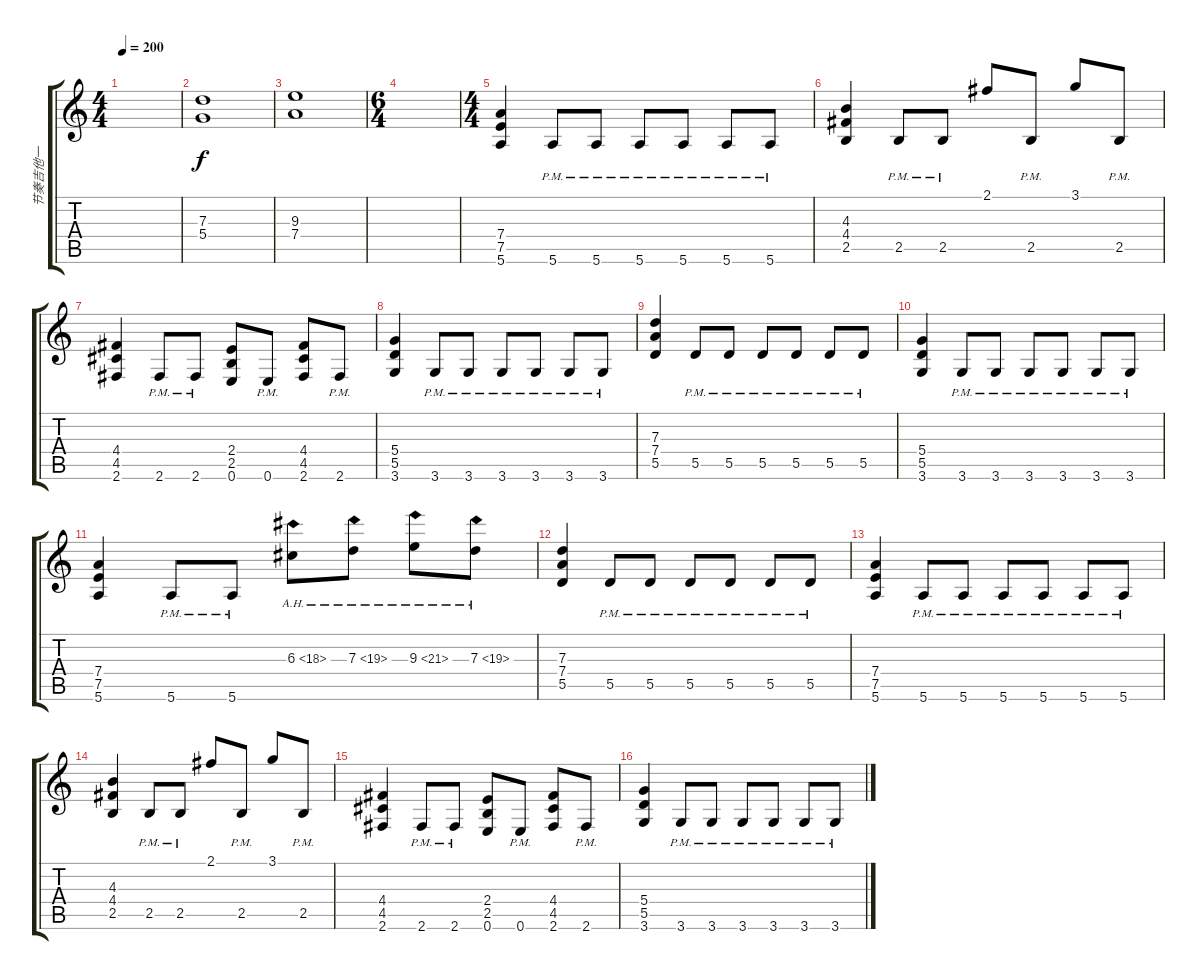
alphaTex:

\track ("节奏吉他一" "节奏吉他一") {instrument distortionguitar}
\staff {score tabs}
\tuning (E4 B3 G3 D3 A2 E2) {hide}
\ts (4 4)
\tempo 200
\clef g2
\ks c
|
(7.3 5.4).1 |
(9.3 7.4).1 |
\ts (6 4)
|
\ts (4 4)
(7.4 7.5 5.6).4 5.6{pm}.8 5.6{pm}.8 5.6{pm}.8 5.6{pm}.8 5.6{pm}.8 5.6{pm}.8 |
(4.3 4.4 2.5).4 2.5{pm}.8 2.5{pm}.8 2.1.8 2.5{pm}.8 3.1.8 2.5{pm}.8 |
(4.4 4.5 2.6).4 2.6{pm}.8 2.6{pm}.8 (2.4 2.5 0.6).8 0.6{pm}.8 (4.4 4.5 2.6).8 2.6{pm}.8 |
(5.4 5.5 3.6).4 3.6{pm}.8 3.6{pm}.8 3.6{pm}.8 3.6{pm}.8 3.6{pm}.8 3.6{pm}.8 |
(7.3 7.4 5.5).4 5.5{pm}.8 5.5{pm}.8 5.5{pm}.8 5.5{pm}.8 5.5{pm}.8 5.5{pm}.8 |
(5.4 5.5 3.6).4 3.6{pm}.8 3.6{pm}.8 3.6{pm}.8 3.6{pm}.8 3.6{pm}.8 3.6{pm}.8 |
(7.4 7.5 5.6).4 5.6{pm}.8 5.6{pm}.8 6.3{ah 12}.8 7.3{ah 12}.8 9.3{ah 12}.8 7.3{ah 12}.8 |
(7.3 7.4 5.5).4 5.5{pm}.8 5.5{pm}.8 5.5{pm}.8 5.5{pm}.8 5.5{pm}.8 5.5{pm}.8 |
(7.4 7.5 5.6).4 5.6{pm}.8 5.6{pm}.8 5.6{pm}.8 5.6{pm}.8 5.6{pm}.8 5.6{pm}.8 |
(4.3 4.4 2.5).4 2.5{pm}.8 2.5{pm}.8 2.1.8 2.5{pm}.8 3.1.8 2.5{pm}.8 |
(4.4 4.5 2.6).4 2.6{pm}.8 2.6{pm}.8 (2.4 2.5 0.6).8 0.6{pm}.8 (4.4 4.5 2.6).8 2.6{pm}.8 |
(5.4 5.5 3.6).4 3.6{pm}.8 3.6{pm}.8 3.6{pm}.8 3.6{pm}.8 3.6{pm}.8 3.6{pm}.8
